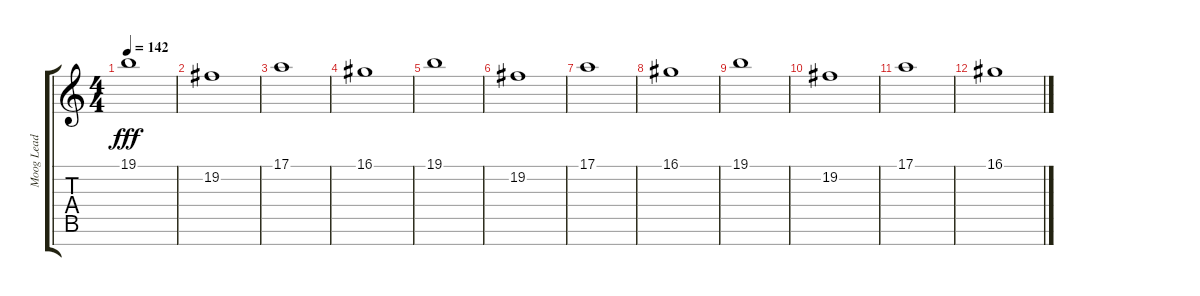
\track ("Moog Lead Arp" "Moog Lead ") {instrument lead8bassandlead}
\staff {score tabs}
\tuning (E4 B3 G3 D3 A2 E2 B1) {hide}
\ts (4 4)
\tempo 142
\clef g2
\ks c
19.1.1{dy fff} |
19.2.1 |
17.1.1 |
16.1.1 |
19.1.1 |
19.2.1 |
17.1.1 |
16.1.1 |
19.1.1 |
19.2.1 |
17.1.1 |
16.1.1
